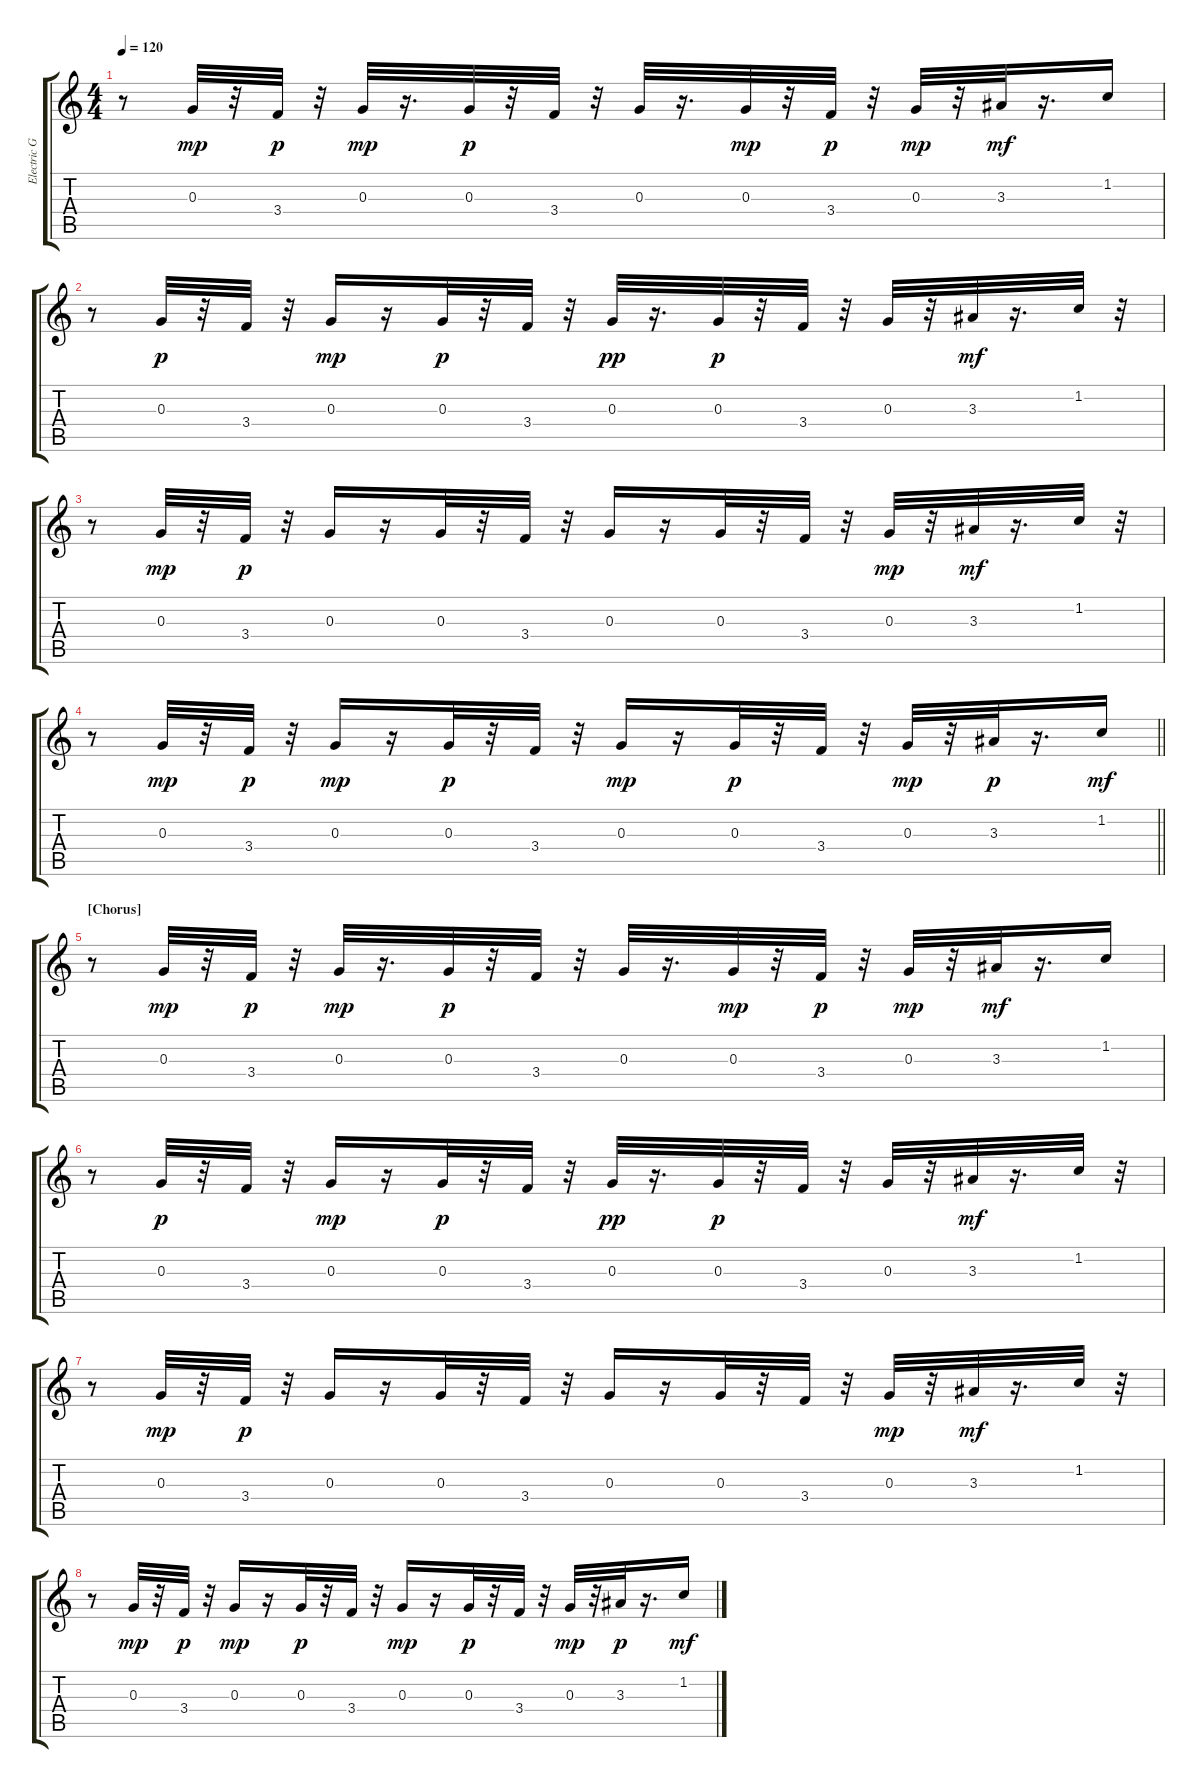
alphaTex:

\track ("Electric Guitar" "Electric G") {instrument electricguitarmuted}
\staff {score tabs}
\tuning (E4 B3 G3 D3 A2 E2) {hide}
\ts (4 4)
\tempo 120
\clef g2
\ks c
r.8{dy mf} 0.3.32{dy mp} r.32 3.4.32{dy p} r.32 0.3.32{dy mp} r.16{d} 0.3.32{dy p} r.32 3.4.32 r.32 0.3.32 r.16{d} 0.3.32{dy mp} r.32 3.4.32{dy p} r.32 0.3.32{dy mp} r.32 3.3.32{dy mf} r.16{d} 1.2.16 |
r.8 0.3.32{dy p} r.32 3.4.32 r.32 0.3.16{dy mp} r.16 0.3.32{dy p} r.32 3.4.32 r.32 0.3.32{dy pp} r.16{d} 0.3.32{dy p} r.32 3.4.32 r.32 0.3.32 r.32 3.3.32{dy mf} r.16{d} 1.2.32 r.32 |
r.8 0.3.32{dy mp} r.32 3.4.32{dy p} r.32 0.3.16 r.16 0.3.32 r.32 3.4.32 r.32 0.3.16 r.16 0.3.32 r.32 3.4.32 r.32 0.3.32{dy mp} r.32 3.3.32{dy mf} r.16{d} 1.2.32 r.32 |
\barLineRight lightlight
r.8 0.3.32{dy mp} r.32 3.4.32{dy p} r.32 0.3.16{dy mp} r.16 0.3.32{dy p} r.32 3.4.32 r.32 0.3.16{dy mp} r.16 0.3.32{dy p} r.32 3.4.32 r.32 0.3.32{dy mp} r.32 3.3.32{dy p} r.16{d} 1.2.16{dy mf} |
\section ("" "[Chorus]")
r.8 0.3.32{dy mp} r.32 3.4.32{dy p} r.32 0.3.32{dy mp} r.16{d} 0.3.32{dy p} r.32 3.4.32 r.32 0.3.32 r.16{d} 0.3.32{dy mp} r.32 3.4.32{dy p} r.32 0.3.32{dy mp} r.32 3.3.32{dy mf} r.16{d} 1.2.16 |
r.8 0.3.32{dy p} r.32 3.4.32 r.32 0.3.16{dy mp} r.16 0.3.32{dy p} r.32 3.4.32 r.32 0.3.32{dy pp} r.16{d} 0.3.32{dy p} r.32 3.4.32 r.32 0.3.32 r.32 3.3.32{dy mf} r.16{d} 1.2.32 r.32 |
r.8 0.3.32{dy mp} r.32 3.4.32{dy p} r.32 0.3.16 r.16 0.3.32 r.32 3.4.32 r.32 0.3.16 r.16 0.3.32 r.32 3.4.32 r.32 0.3.32{dy mp} r.32 3.3.32{dy mf} r.16{d} 1.2.32 r.32 |
r.8 0.3.32{dy mp} r.32 3.4.32{dy p} r.32 0.3.16{dy mp} r.16 0.3.32{dy p} r.32 3.4.32 r.32 0.3.16{dy mp} r.16 0.3.32{dy p} r.32 3.4.32 r.32 0.3.32{dy mp} r.32 3.3.32{dy p} r.16{d} 1.2.16{dy mf}
